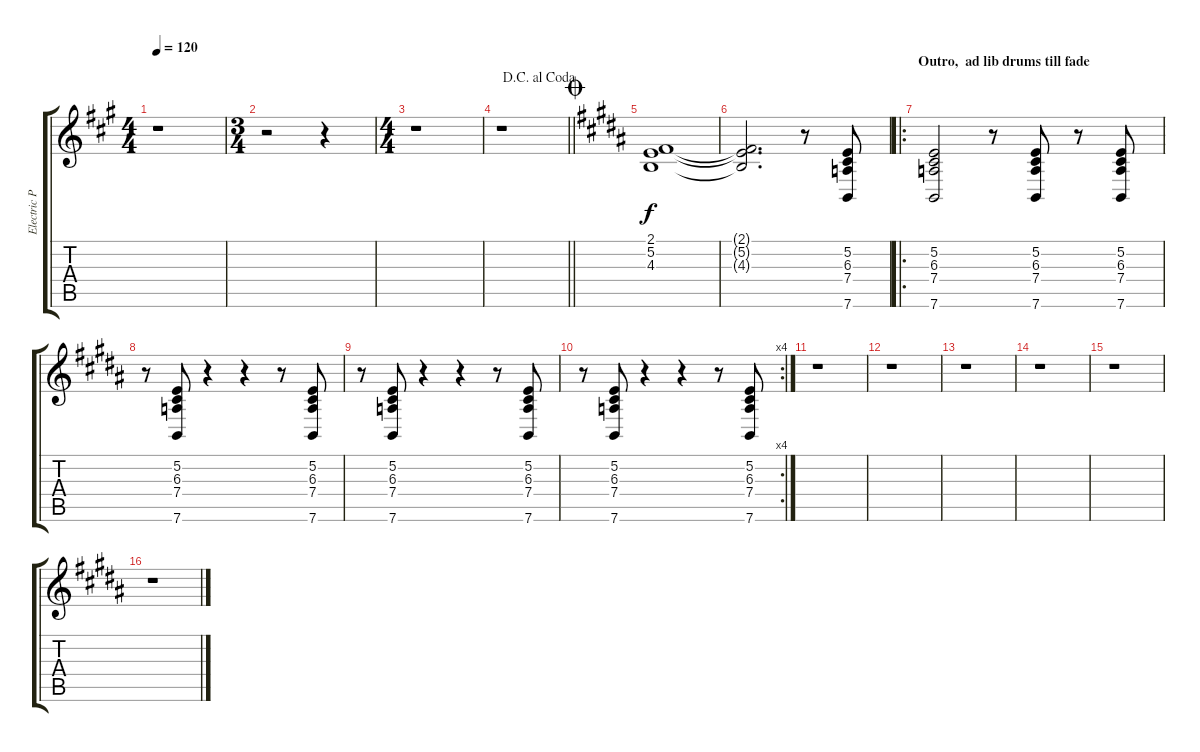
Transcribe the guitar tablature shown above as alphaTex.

\track ("Electric Piano" "Electric P") {instrument electricgrandpiano}
\staff {score tabs}
\tuning (E4 B3 G3 D3 A2 E2) {hide}
\ts (4 4)
\tempo 120
\clef g2
\ks a
r.1{dy f} |
\ts (3 4)
r.2 r.4 |
\ts (4 4)
r.1 |
\jump dacapoalcoda
\barLineRight lightlight
r.1 |
\jump coda
\ks b
(2.1 5.2 4.3).1 |
\ks g#minor
(2.1{t} 5.2{t} 4.3{t}).2{d} r.8 (5.2 6.3 7.4 7.6).8 |
\ro
\section ("" "Outro,  ad lib drums till fade")
(5.2 6.3 7.4 7.6).2 r.8 (5.2 6.3 7.4 7.6).8 r.8 (5.2 6.3 7.4 7.6).8 |
r.8 (5.2 6.3 7.4 7.6).8 r.4 r.4 r.8 (5.2 6.3 7.4 7.6).8 |
r.8 (5.2 6.3 7.4 7.6).8 r.4 r.4 r.8 (5.2 6.3 7.4 7.6).8 |
\rc 4
r.8 (5.2 6.3 7.4 7.6).8 r.4 r.4 r.8 (5.2 6.3 7.4 7.6).8 |
r.1 |
r.1 |
r.1 |
r.1 |
r.1 |
r.1
